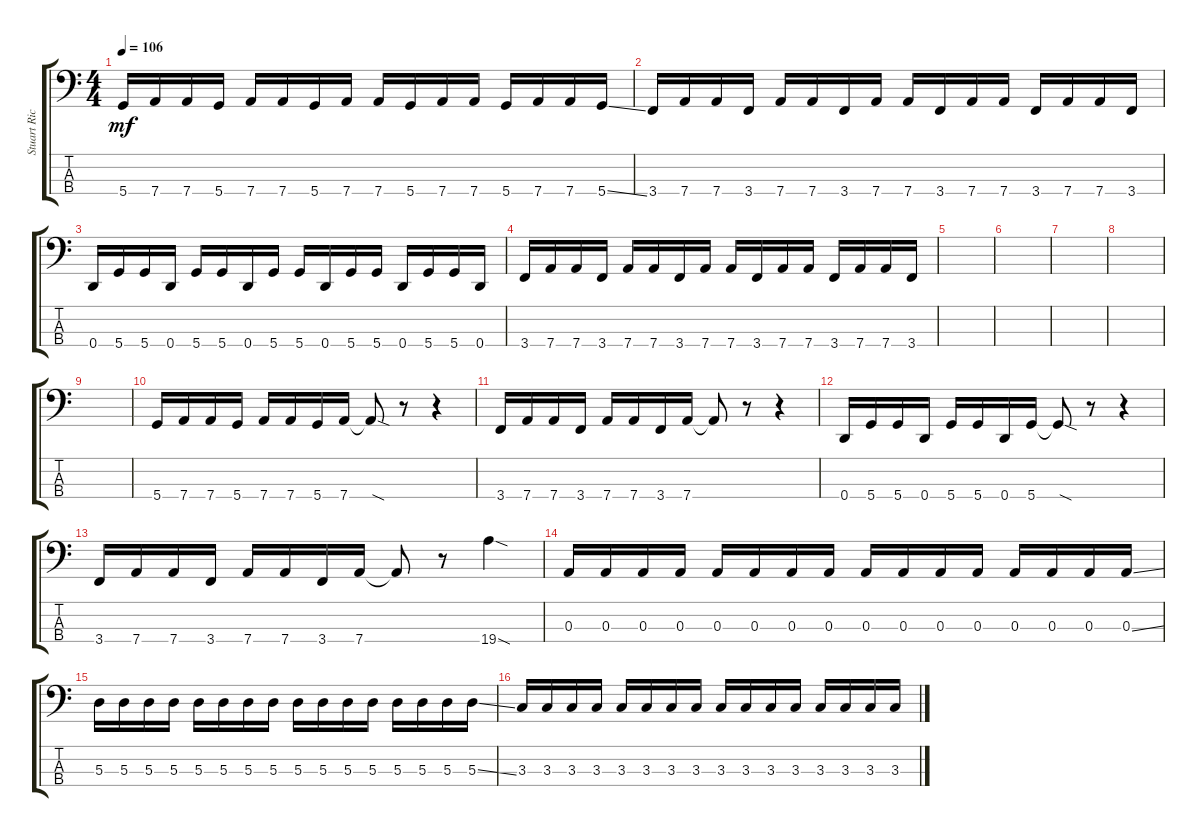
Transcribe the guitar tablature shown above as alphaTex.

\track ("Stuart Richardson" "Stuart Ric") {instrument electricbasspick}
\staff {score tabs}
\tuning (G2 D2 A1 D1) {hide}
\ts (4 4)
\tempo 106
\clef f4
\ks c
5.4.16{dy mf} 7.4.16 7.4.16 5.4.16 7.4.16 7.4.16 5.4.16 7.4.16 7.4.16 5.4.16 7.4.16 7.4.16 5.4.16 7.4.16 7.4.16 5.4{ss}.16 |
3.4.16 7.4.16 7.4.16 3.4.16 7.4.16 7.4.16 3.4.16 7.4.16 7.4.16 3.4.16 7.4.16 7.4.16 3.4.16 7.4.16 7.4.16 3.4.16 |
0.4.16 5.4.16 5.4.16 0.4.16 5.4.16 5.4.16 0.4.16 5.4.16 5.4.16 0.4.16 5.4.16 5.4.16 0.4.16 5.4.16 5.4.16 0.4.16 |
3.4.16 7.4.16 7.4.16 3.4.16 7.4.16 7.4.16 3.4.16 7.4.16 7.4.16 3.4.16 7.4.16 7.4.16 3.4.16 7.4.16 7.4.16 3.4.16 |
|
|
|
|
|
5.4.16 7.4.16 7.4.16 5.4.16 7.4.16 7.4.16 5.4.16 7.4.16 7.4{sod t}.8 r.8 r.4 |
3.4.16 7.4.16 7.4.16 3.4.16 7.4.16 7.4.16 3.4.16 7.4.16 7.4{t}.8 r.8 r.4 |
0.4.16 5.4.16 5.4.16 0.4.16 5.4.16 5.4.16 0.4.16 5.4.16 5.4{sod t}.8 r.8 r.4 |
3.4.16 7.4.16 7.4.16 3.4.16 7.4.16 7.4.16 3.4.16 7.4.16 7.4{t}.8 r.8 19.4{sod}.4 |
0.3.16 0.3.16 0.3.16 0.3.16 0.3.16 0.3.16 0.3.16 0.3.16 0.3.16 0.3.16 0.3.16 0.3.16 0.3.16 0.3.16 0.3.16 0.3{ss}.16 |
5.3.16 5.3.16 5.3.16 5.3.16 5.3.16 5.3.16 5.3.16 5.3.16 5.3.16 5.3.16 5.3.16 5.3.16 5.3.16 5.3.16 5.3.16 5.3{ss}.16 |
3.3.16 3.3.16 3.3.16 3.3.16 3.3.16 3.3.16 3.3.16 3.3.16 3.3.16 3.3.16 3.3.16 3.3.16 3.3.16 3.3.16 3.3.16 3.3{ss}.16
